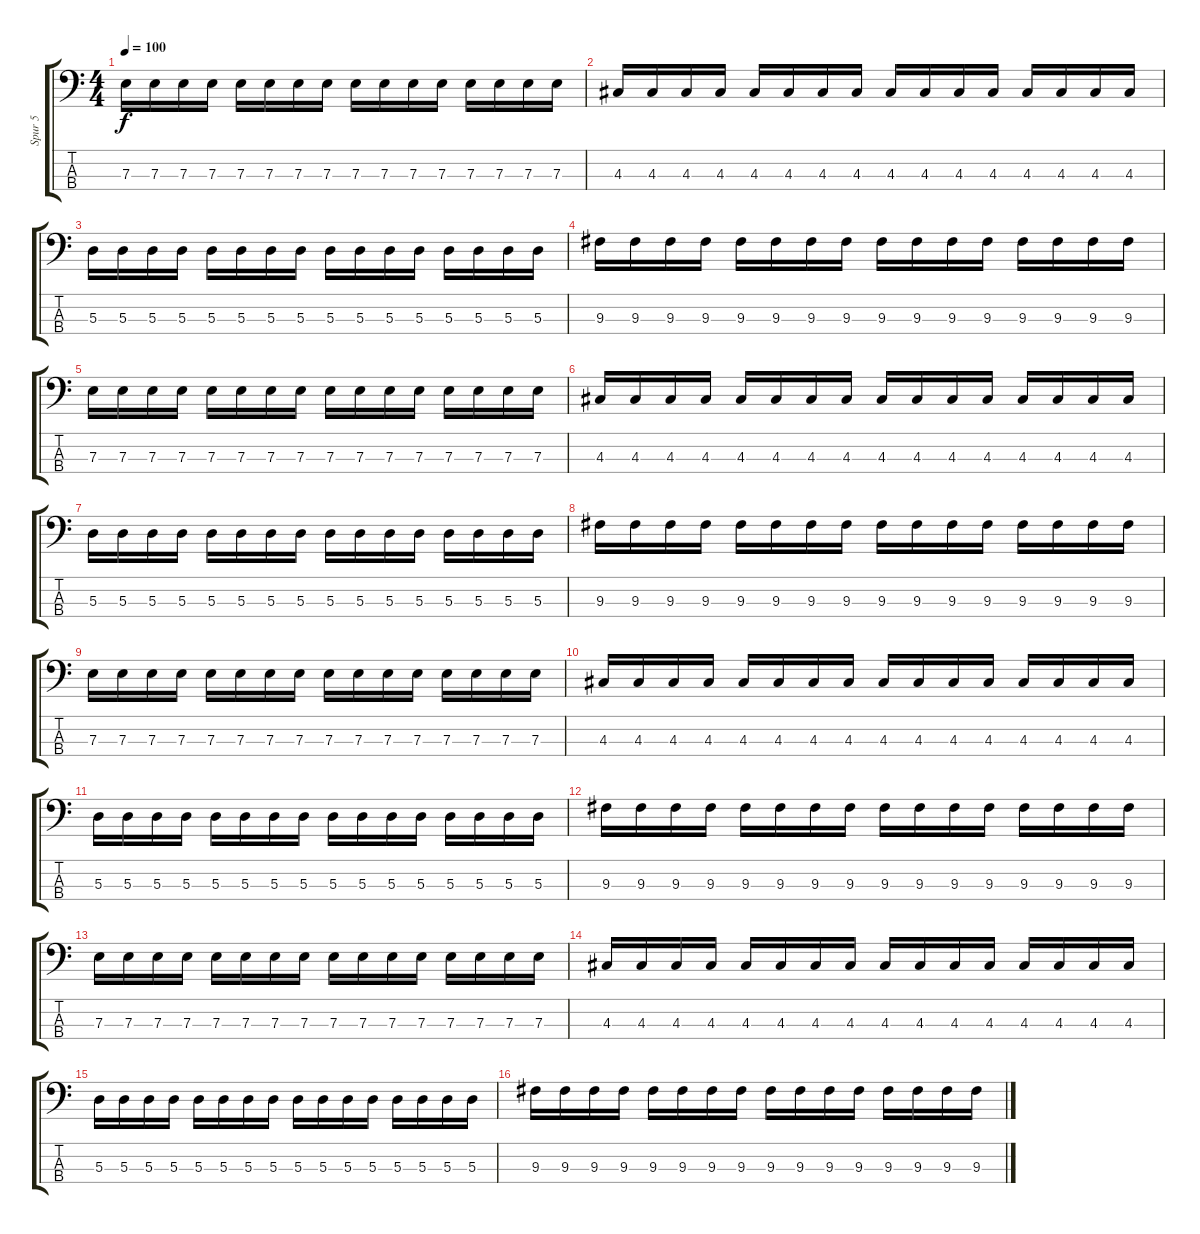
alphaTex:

\track ("Spur 5" "Spur 5") {instrument electricbassfinger}
\staff {score tabs}
\tuning (G2 D2 A1 E1) {hide}
\ts (4 4)
\tempo 100
\clef f4
\ks c
7.3.16{dy f} 7.3.16 7.3.16 7.3.16 7.3.16 7.3.16 7.3.16 7.3.16 7.3.16 7.3.16 7.3.16 7.3.16 7.3.16 7.3.16 7.3.16 7.3.16 |
4.3.16 4.3.16 4.3.16 4.3.16 4.3.16 4.3.16 4.3.16 4.3.16 4.3.16 4.3.16 4.3.16 4.3.16 4.3.16 4.3.16 4.3.16 4.3.16 |
5.3.16 5.3.16 5.3.16 5.3.16 5.3.16 5.3.16 5.3.16 5.3.16 5.3.16 5.3.16 5.3.16 5.3.16 5.3.16 5.3.16 5.3.16 5.3.16 |
9.3.16 9.3.16 9.3.16 9.3.16 9.3.16 9.3.16 9.3.16 9.3.16 9.3.16 9.3.16 9.3.16 9.3.16 9.3.16 9.3.16 9.3.16 9.3.16 |
7.3.16 7.3.16 7.3.16 7.3.16 7.3.16 7.3.16 7.3.16 7.3.16 7.3.16 7.3.16 7.3.16 7.3.16 7.3.16 7.3.16 7.3.16 7.3.16 |
4.3.16 4.3.16 4.3.16 4.3.16 4.3.16 4.3.16 4.3.16 4.3.16 4.3.16 4.3.16 4.3.16 4.3.16 4.3.16 4.3.16 4.3.16 4.3.16 |
5.3.16 5.3.16 5.3.16 5.3.16 5.3.16 5.3.16 5.3.16 5.3.16 5.3.16 5.3.16 5.3.16 5.3.16 5.3.16 5.3.16 5.3.16 5.3.16 |
9.3.16 9.3.16 9.3.16 9.3.16 9.3.16 9.3.16 9.3.16 9.3.16 9.3.16 9.3.16 9.3.16 9.3.16 9.3.16 9.3.16 9.3.16 9.3.16 |
7.3.16 7.3.16 7.3.16 7.3.16 7.3.16 7.3.16 7.3.16 7.3.16 7.3.16 7.3.16 7.3.16 7.3.16 7.3.16 7.3.16 7.3.16 7.3.16 |
4.3.16 4.3.16 4.3.16 4.3.16 4.3.16 4.3.16 4.3.16 4.3.16 4.3.16 4.3.16 4.3.16 4.3.16 4.3.16 4.3.16 4.3.16 4.3.16 |
5.3.16 5.3.16 5.3.16 5.3.16 5.3.16 5.3.16 5.3.16 5.3.16 5.3.16 5.3.16 5.3.16 5.3.16 5.3.16 5.3.16 5.3.16 5.3.16 |
9.3.16 9.3.16 9.3.16 9.3.16 9.3.16 9.3.16 9.3.16 9.3.16 9.3.16 9.3.16 9.3.16 9.3.16 9.3.16 9.3.16 9.3.16 9.3.16 |
7.3.16 7.3.16 7.3.16 7.3.16 7.3.16 7.3.16 7.3.16 7.3.16 7.3.16 7.3.16 7.3.16 7.3.16 7.3.16 7.3.16 7.3.16 7.3.16 |
4.3.16 4.3.16 4.3.16 4.3.16 4.3.16 4.3.16 4.3.16 4.3.16 4.3.16 4.3.16 4.3.16 4.3.16 4.3.16 4.3.16 4.3.16 4.3.16 |
5.3.16 5.3.16 5.3.16 5.3.16 5.3.16 5.3.16 5.3.16 5.3.16 5.3.16 5.3.16 5.3.16 5.3.16 5.3.16 5.3.16 5.3.16 5.3.16 |
9.3.16 9.3.16 9.3.16 9.3.16 9.3.16 9.3.16 9.3.16 9.3.16 9.3.16 9.3.16 9.3.16 9.3.16 9.3.16 9.3.16 9.3.16 9.3.16
